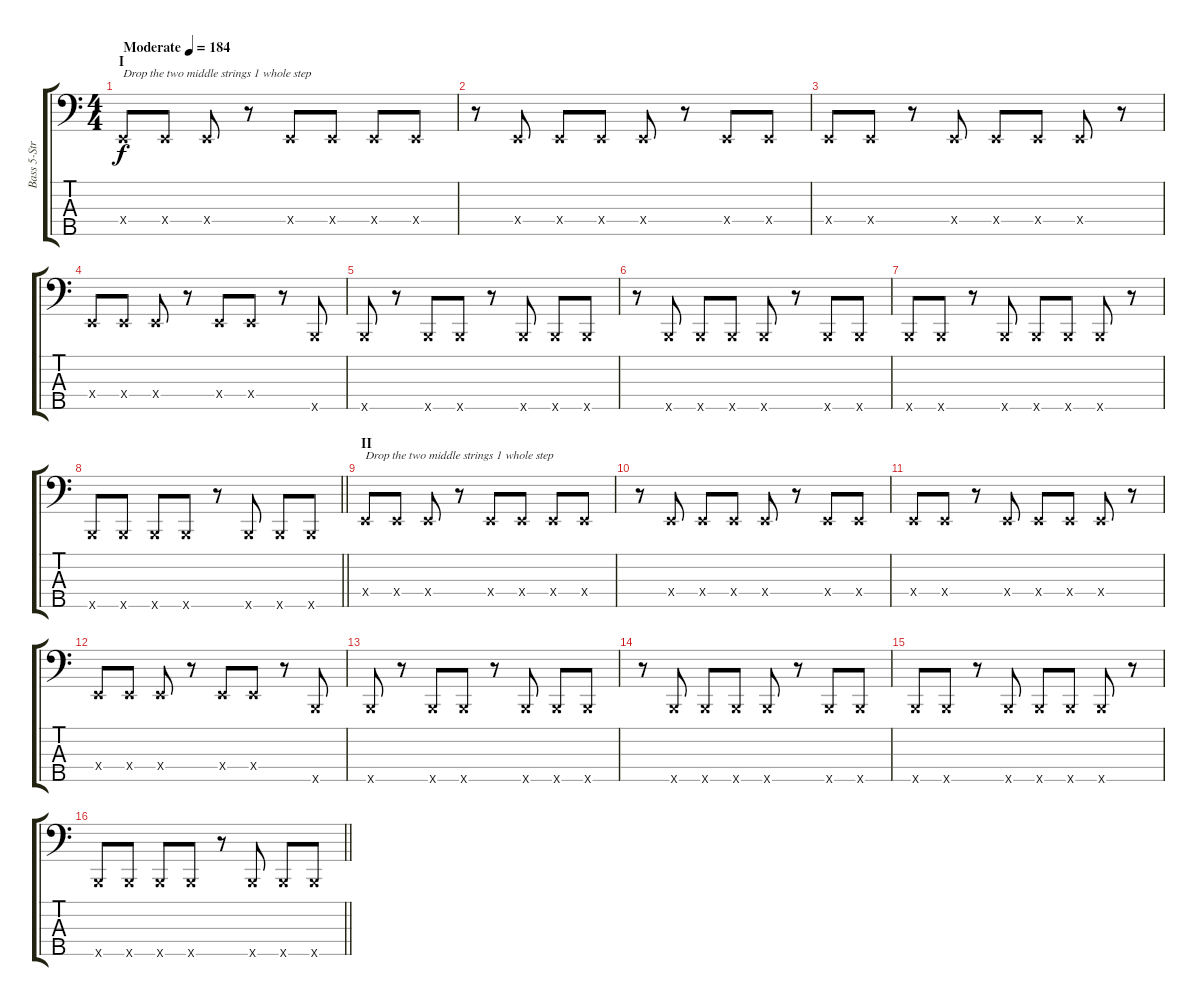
\track ("Bass 5-Str Stnd Version" "Bass 5-Str") {mute instrument electricbassfinger}
\staff {score tabs}
\tuning (G2 D2 A1 E1 B0) {hide}
\ts (4 4)
\section ("" "I")
\tempo (184 "Moderate")
\clef f4
\ks c
0.4{x}.8{txt "Drop the two middle strings 1 whole step" dy f instrument electricbassfinger} 0.4{x}.8 0.4{x}.8 r.8 0.4{x}.8 0.4{x}.8 0.4{x}.8 0.4{x}.8 |
r.8 0.4{x}.8 0.4{x}.8 0.4{x}.8 0.4{x}.8 r.8 0.4{x}.8 0.4{x}.8 |
0.4{x}.8 0.4{x}.8 r.8 0.4{x}.8 0.4{x}.8 0.4{x}.8 0.4{x}.8 r.8 |
0.4{x}.8 0.4{x}.8 0.4{x}.8 r.8 0.4{x}.8 0.4{x}.8 r.8 0.5{x}.8 |
0.5{x}.8 r.8 0.5{x}.8 0.5{x}.8 r.8 0.5{x}.8 0.5{x}.8 0.5{x}.8 |
r.8 0.5{x}.8 0.5{x}.8 0.5{x}.8 0.5{x}.8 r.8 0.5{x}.8 0.5{x}.8 |
0.5{x}.8 0.5{x}.8 r.8 0.5{x}.8 0.5{x}.8 0.5{x}.8 0.5{x}.8 r.8 |
\barLineRight lightlight
0.5{x}.8 0.5{x}.8 0.5{x}.8 0.5{x}.8 r.8 0.5{x}.8 0.5{x}.8 0.5{x}.8 |
\section ("" "II")
0.4{x}.8{txt "Drop the two middle strings 1 whole step"} 0.4{x}.8 0.4{x}.8 r.8 0.4{x}.8 0.4{x}.8 0.4{x}.8 0.4{x}.8 |
r.8 0.4{x}.8 0.4{x}.8 0.4{x}.8 0.4{x}.8 r.8 0.4{x}.8 0.4{x}.8 |
0.4{x}.8 0.4{x}.8 r.8 0.4{x}.8 0.4{x}.8 0.4{x}.8 0.4{x}.8 r.8 |
0.4{x}.8 0.4{x}.8 0.4{x}.8 r.8 0.4{x}.8 0.4{x}.8 r.8 0.5{x}.8 |
0.5{x}.8 r.8 0.5{x}.8 0.5{x}.8 r.8 0.5{x}.8 0.5{x}.8 0.5{x}.8 |
r.8 0.5{x}.8 0.5{x}.8 0.5{x}.8 0.5{x}.8 r.8 0.5{x}.8 0.5{x}.8 |
0.5{x}.8 0.5{x}.8 r.8 0.5{x}.8 0.5{x}.8 0.5{x}.8 0.5{x}.8 r.8 |
\barLineRight lightlight
0.5{x}.8 0.5{x}.8 0.5{x}.8 0.5{x}.8 r.8 0.5{x}.8 0.5{x}.8 0.5{x}.8
